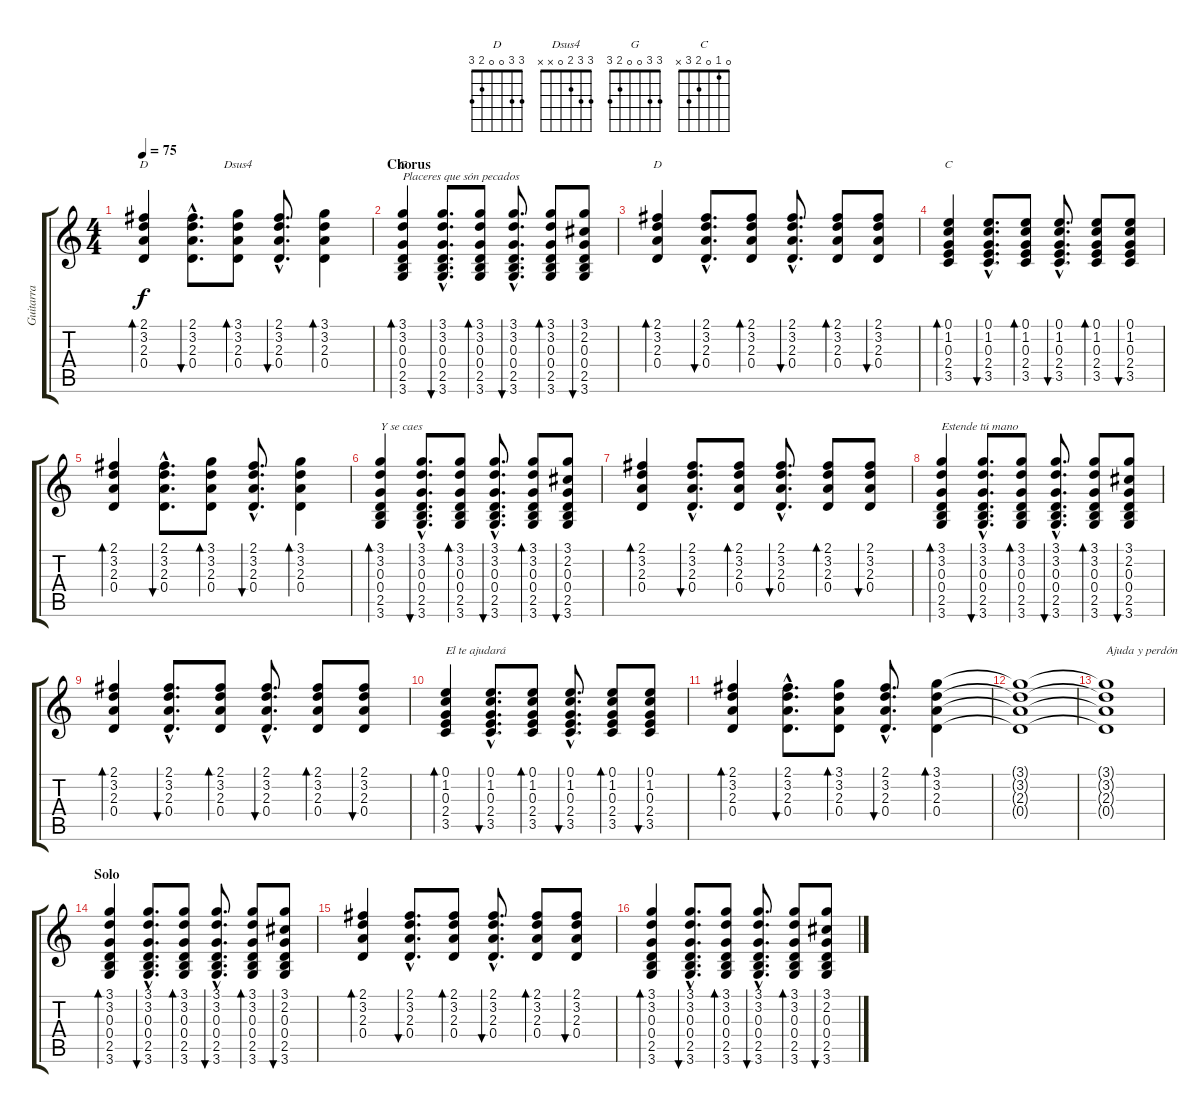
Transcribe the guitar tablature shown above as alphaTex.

\track ("Guitarra" "Guitarra") {instrument electricguitarclean}
\staff {score tabs}
\tuning (E4 B3 G3 D3 A2 E2) {hide}
\chord ("D" 2 3 2 0 x x)
\chord ("Dsus4" 3 3 2 0 x x)
\chord ("G" 3 3 0 0 2 3)
\chord ("D" 3 3 0 0 2 3)
\chord ("C" 0 1 0 2 3 x)
\ts (4 4)
\tempo 75
\clef g2
\ks c
(2.1 3.2 2.3 0.4).4{bd 30 ch "D" dy f} (2.1{hac} 3.2{hac} 2.3{hac} 0.4{hac}).8{d bu 30} (3.1 3.2 2.3 0.4).8{bd 30 ch "Dsus4"} (2.1{hac} 3.2{hac} 2.3{hac} 0.4{hac}).8{d bu 30} (3.1 3.2 2.3 0.4).4{bd 30} |
\section ("" "Chorus")
(3.1 3.2 0.3 0.4 2.5 3.6).4{bd 30 ch "G" txt "Placeres que són pecados"} (3.1{hac} 3.2{hac} 0.3{hac} 0.4{hac} 2.5{hac} 3.6{hac}).8{d bu 30} (3.1 3.2 0.3 0.4 2.5 3.6).8{bd 30} (3.1{hac} 3.2{hac} 0.3{hac} 0.4{hac} 2.5{hac} 3.6{hac}).8{d bu 30} (3.1 3.2 0.3 0.4 2.5 3.6).8{bd 30} (3.1 2.2 0.3 0.4 2.5 3.6).8{bu 30} |
(2.1 3.2 2.3 0.4).4{bd 60 ch "D"} (2.1{hac} 3.2{hac} 2.3{hac} 0.4{hac}).8{d bu 30} (2.1 3.2 2.3 0.4).8{bd 30} (2.1{hac} 3.2{hac} 2.3{hac} 0.4{hac}).8{d bu 30} (2.1 3.2 2.3 0.4).8{bd 30} (2.1 3.2 2.3 0.4).8{bu 30} |
(0.1 1.2 0.3 2.4 3.5).4{bd 30 ch "C"} (0.1{hac} 1.2{hac} 0.3{hac} 2.4{hac} 3.5{hac}).8{d bu 30} (0.1 1.2 0.3 2.4 3.5).8{bd 30} (0.1{hac} 1.2{hac} 0.3{hac} 2.4{hac} 3.5{hac}).8{d bu 30} (0.1 1.2 0.3 2.4 3.5).8{bd 30} (0.1 1.2 0.3 2.4 3.5).8{bu 30} |
(2.1 3.2 2.3 0.4).4{bd 30} (2.1{hac} 3.2{hac} 2.3{hac} 0.4{hac}).8{d bu 30} (3.1 3.2 2.3 0.4).8{bd 30} (2.1{hac} 3.2{hac} 2.3{hac} 0.4{hac}).8{d bu 30} (3.1 3.2 2.3 0.4).4{bd 30} |
(3.1 3.2 0.3 0.4 2.5 3.6).4{bd 30 txt "Y se caes"} (3.1{hac} 3.2{hac} 0.3{hac} 0.4{hac} 2.5{hac} 3.6{hac}).8{d bu 30} (3.1 3.2 0.3 0.4 2.5 3.6).8{bd 30} (3.1{hac} 3.2{hac} 0.3{hac} 0.4{hac} 2.5{hac} 3.6{hac}).8{d bu 30} (3.1 3.2 0.3 0.4 2.5 3.6).8{bd 30} (3.1 2.2 0.3 0.4 2.5 3.6).8{bu 30} |
(2.1 3.2 2.3 0.4).4{bd 60} (2.1{hac} 3.2{hac} 2.3{hac} 0.4{hac}).8{d bu 30} (2.1 3.2 2.3 0.4).8{bd 30} (2.1{hac} 3.2{hac} 2.3{hac} 0.4{hac}).8{d bu 30} (2.1 3.2 2.3 0.4).8{bd 30} (2.1 3.2 2.3 0.4).8{bu 30} |
(3.1 3.2 0.3 0.4 2.5 3.6).4{bd 30 txt "Estende tú mano"} (3.1{hac} 3.2{hac} 0.3{hac} 0.4{hac} 2.5{hac} 3.6{hac}).8{d bu 30} (3.1 3.2 0.3 0.4 2.5 3.6).8{bd 30} (3.1{hac} 3.2{hac} 0.3{hac} 0.4{hac} 2.5{hac} 3.6{hac}).8{d bu 30} (3.1 3.2 0.3 0.4 2.5 3.6).8{bd 30} (3.1 2.2 0.3 0.4 2.5 3.6).8{bu 30} |
(2.1 3.2 2.3 0.4).4{bd 60} (2.1{hac} 3.2{hac} 2.3{hac} 0.4{hac}).8{d bu 30} (2.1 3.2 2.3 0.4).8{bd 30} (2.1{hac} 3.2{hac} 2.3{hac} 0.4{hac}).8{d bu 30} (2.1 3.2 2.3 0.4).8{bd 30} (2.1 3.2 2.3 0.4).8{bu 30} |
(0.1 1.2 0.3 2.4 3.5).4{bd 30 txt "El te ajudará"} (0.1{hac} 1.2{hac} 0.3{hac} 2.4{hac} 3.5{hac}).8{d bu 30} (0.1 1.2 0.3 2.4 3.5).8{bd 30} (0.1{hac} 1.2{hac} 0.3{hac} 2.4{hac} 3.5{hac}).8{d bu 30} (0.1 1.2 0.3 2.4 3.5).8{bd 30} (0.1 1.2 0.3 2.4 3.5).8{bu 30} |
(2.1 3.2 2.3 0.4).4{bd 30} (2.1{hac} 3.2{hac} 2.3{hac} 0.4{hac}).8{d bu 30} (3.1 3.2 2.3 0.4).8{bd 30} (2.1{hac} 3.2{hac} 2.3{hac} 0.4{hac}).8{d bu 30} (3.1 3.2 2.3 0.4).4{bd 30} |
(3.1{t} 3.2{t} 2.3{t} 0.4{t}).1 |
(3.1{t} 3.2{t} 2.3{t} 0.4{t}).1{txt "Ajuda y perdón"} |
\section ("" "Solo")
(3.1 3.2 0.3 0.4 2.5 3.6).4{bd 30} (3.1{hac} 3.2{hac} 0.3{hac} 0.4{hac} 2.5{hac} 3.6{hac}).8{d bu 30} (3.1 3.2 0.3 0.4 2.5 3.6).8{bd 30} (3.1{hac} 3.2{hac} 0.3{hac} 0.4{hac} 2.5{hac} 3.6{hac}).8{d bu 30} (3.1 3.2 0.3 0.4 2.5 3.6).8{bd 30} (3.1 2.2 0.3 0.4 2.5 3.6).8{bu 30} |
(2.1 3.2 2.3 0.4).4{bd 60} (2.1{hac} 3.2{hac} 2.3{hac} 0.4{hac}).8{d bu 30} (2.1 3.2 2.3 0.4).8{bd 30} (2.1{hac} 3.2{hac} 2.3{hac} 0.4{hac}).8{d bu 30} (2.1 3.2 2.3 0.4).8{bd 30} (2.1 3.2 2.3 0.4).8{bu 30} |
(3.1 3.2 0.3 0.4 2.5 3.6).4{bd 30} (3.1{hac} 3.2{hac} 0.3{hac} 0.4{hac} 2.5{hac} 3.6{hac}).8{d bu 30} (3.1 3.2 0.3 0.4 2.5 3.6).8{bd 30} (3.1{hac} 3.2{hac} 0.3{hac} 0.4{hac} 2.5{hac} 3.6{hac}).8{d bu 30} (3.1 3.2 0.3 0.4 2.5 3.6).8{bd 30} (3.1 2.2 0.3 0.4 2.5 3.6).8{bu 30}
